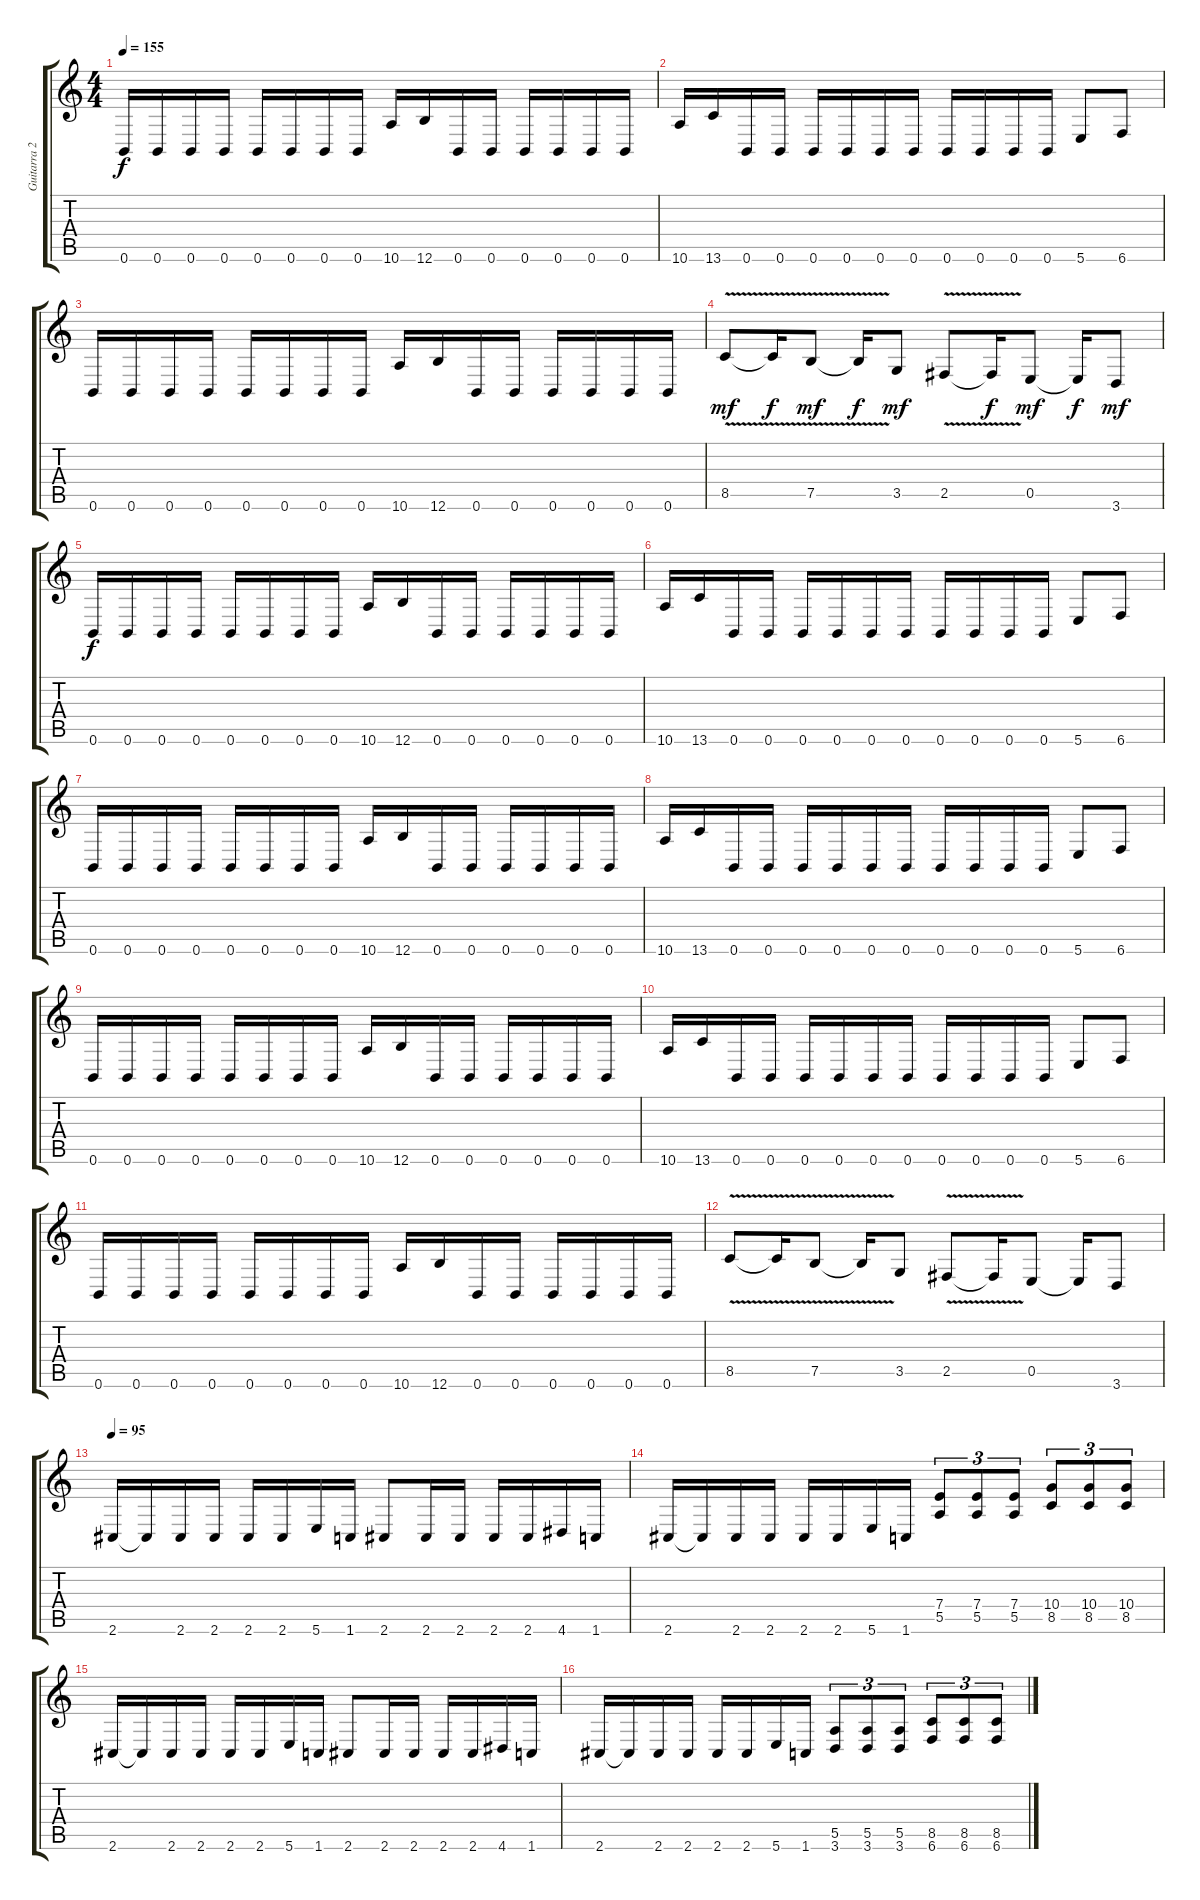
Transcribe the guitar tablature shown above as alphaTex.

\track ("Guitarra 2" "Guitarra 2") {instrument distortionguitar}
\staff {score tabs}
\tuning (B3 Gb3 D3 A2 E2 B1) {hide}
\ts (4 4)
\tempo 155
\clef g2
\ks c
0.6.16{dy f} 0.6.16 0.6.16 0.6.16 0.6.16 0.6.16 0.6.16 0.6.16 10.6.16 12.6.16 0.6.16 0.6.16 0.6.16 0.6.16 0.6.16 0.6.16 |
10.6.16 13.6.16 0.6.16 0.6.16 0.6.16 0.6.16 0.6.16 0.6.16 0.6.16 0.6.16 0.6.16 0.6.16 5.6.8 6.6.8 |
0.6.16 0.6.16 0.6.16 0.6.16 0.6.16 0.6.16 0.6.16 0.6.16 10.6.16 12.6.16 0.6.16 0.6.16 0.6.16 0.6.16 0.6.16 0.6.16 |
8.5{v}.8{dy mf} 8.5{t}.16{dy f} 7.5{v}.8{dy mf} 7.5{t}.16{dy f} 3.5.8{dy mf} 2.5{v}.8 2.5{t}.16{dy f} 0.5.8{dy mf} 0.5{t}.16{dy f} 3.6.8{dy mf} |
0.6.16{dy f} 0.6.16 0.6.16 0.6.16 0.6.16 0.6.16 0.6.16 0.6.16 10.6.16 12.6.16 0.6.16 0.6.16 0.6.16 0.6.16 0.6.16 0.6.16 |
10.6.16 13.6.16 0.6.16 0.6.16 0.6.16 0.6.16 0.6.16 0.6.16 0.6.16 0.6.16 0.6.16 0.6.16 5.6.8 6.6.8 |
0.6.16 0.6.16 0.6.16 0.6.16 0.6.16 0.6.16 0.6.16 0.6.16 10.6.16 12.6.16 0.6.16 0.6.16 0.6.16 0.6.16 0.6.16 0.6.16 |
10.6.16 13.6.16 0.6.16 0.6.16 0.6.16 0.6.16 0.6.16 0.6.16 0.6.16 0.6.16 0.6.16 0.6.16 5.6.8 6.6.8 |
0.6.16 0.6.16 0.6.16 0.6.16 0.6.16 0.6.16 0.6.16 0.6.16 10.6.16 12.6.16 0.6.16 0.6.16 0.6.16 0.6.16 0.6.16 0.6.16 |
10.6.16 13.6.16 0.6.16 0.6.16 0.6.16 0.6.16 0.6.16 0.6.16 0.6.16 0.6.16 0.6.16 0.6.16 5.6.8 6.6.8 |
0.6.16 0.6.16 0.6.16 0.6.16 0.6.16 0.6.16 0.6.16 0.6.16 10.6.16 12.6.16 0.6.16 0.6.16 0.6.16 0.6.16 0.6.16 0.6.16 |
8.5{v}.8 8.5{t}.16 7.5{v}.8 7.5{t}.16 3.5.8 2.5{v}.8 2.5{t}.16 0.5.8 0.5{t}.16 3.6.8 |
\tempo 95
2.6.16 2.6{t}.16 2.6.16 2.6.16 2.6.16 2.6.16 5.6.16 1.6.16 2.6.8 2.6.16 2.6.16 2.6.16 2.6.16 4.6.16 1.6.16 |
2.6.16 2.6{t}.16 2.6.16 2.6.16 2.6.16 2.6.16 5.6.16 1.6.16 (7.4 5.5).8{tu (3 2)} (7.4 5.5).8{tu (3 2)} (7.4 5.5).8{tu (3 2)} (10.4 8.5).8{tu (3 2)} (10.4 8.5).8{tu (3 2)} (10.4 8.5).8{tu (3 2)} |
2.6.16 2.6{t}.16 2.6.16 2.6.16 2.6.16 2.6.16 5.6.16 1.6.16 2.6.8 2.6.16 2.6.16 2.6.16 2.6.16 4.6.16 1.6.16 |
2.6.16 2.6{t}.16 2.6.16 2.6.16 2.6.16 2.6.16 5.6.16 1.6.16 (5.5 3.6).8{tu (3 2)} (5.5 3.6).8{tu (3 2)} (5.5 3.6).8{tu (3 2)} (8.5 6.6).8{tu (3 2)} (8.5 6.6).8{tu (3 2)} (8.5 6.6).8{tu (3 2)}
